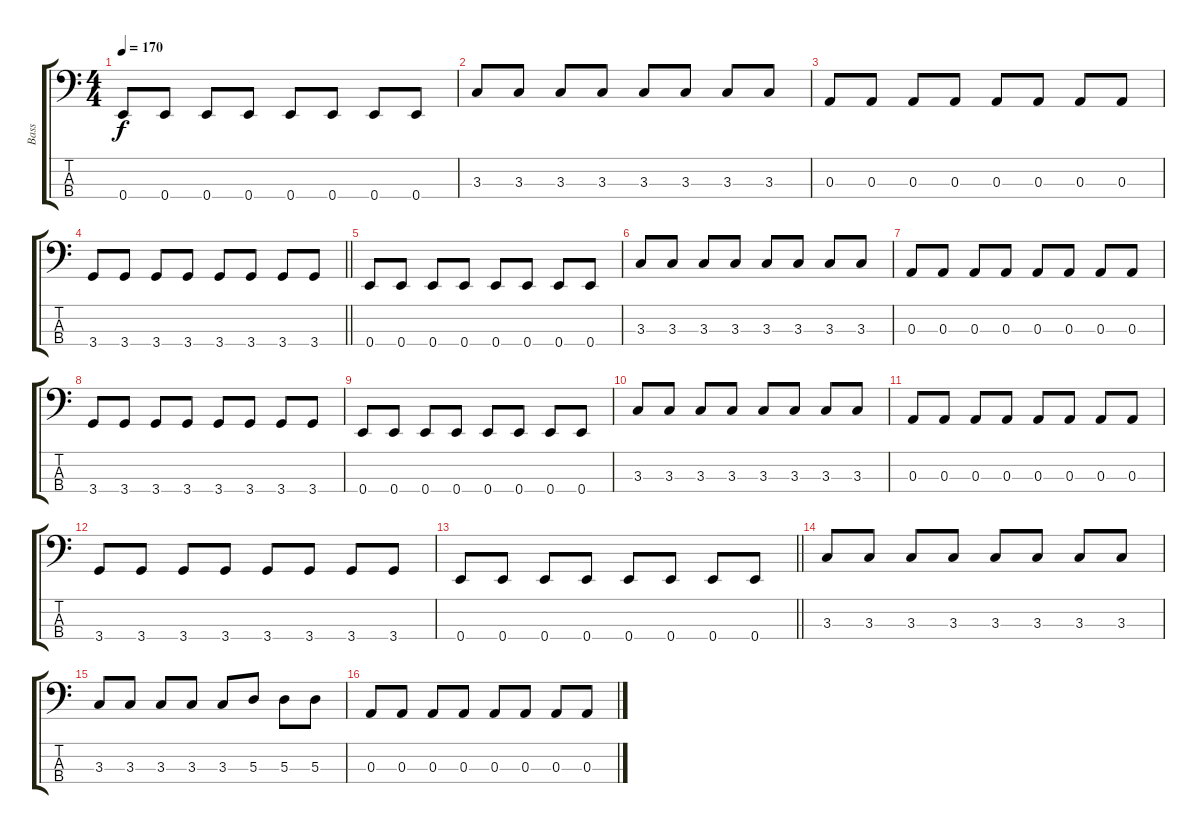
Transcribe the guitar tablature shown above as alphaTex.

\track ("Bass" "Bass") {instrument electricbassfinger}
\staff {score tabs}
\tuning (G2 D2 A1 E1) {hide}
\ts (4 4)
\tempo 170
\clef f4
\ks c
0.4.8{dy f} 0.4.8 0.4.8 0.4.8 0.4.8 0.4.8 0.4.8 0.4.8 |
3.3.8 3.3.8 3.3.8 3.3.8 3.3.8 3.3.8 3.3.8 3.3.8 |
0.3.8 0.3.8 0.3.8 0.3.8 0.3.8 0.3.8 0.3.8 0.3.8 |
\barLineRight lightlight
3.4.8 3.4.8 3.4.8 3.4.8 3.4.8 3.4.8 3.4.8 3.4.8 |
0.4.8 0.4.8 0.4.8 0.4.8 0.4.8 0.4.8 0.4.8 0.4.8 |
3.3.8 3.3.8 3.3.8 3.3.8 3.3.8 3.3.8 3.3.8 3.3.8 |
0.3.8 0.3.8 0.3.8 0.3.8 0.3.8 0.3.8 0.3.8 0.3.8 |
3.4.8 3.4.8 3.4.8 3.4.8 3.4.8 3.4.8 3.4.8 3.4.8 |
0.4.8 0.4.8 0.4.8 0.4.8 0.4.8 0.4.8 0.4.8 0.4.8 |
3.3.8 3.3.8 3.3.8 3.3.8 3.3.8 3.3.8 3.3.8 3.3.8 |
0.3.8 0.3.8 0.3.8 0.3.8 0.3.8 0.3.8 0.3.8 0.3.8 |
3.4.8 3.4.8 3.4.8 3.4.8 3.4.8 3.4.8 3.4.8 3.4.8 |
\barLineRight lightlight
0.4.8 0.4.8 0.4.8 0.4.8 0.4.8 0.4.8 0.4.8 0.4.8 |
3.3.8 3.3.8 3.3.8 3.3.8 3.3.8 3.3.8 3.3.8 3.3.8 |
3.3.8 3.3.8 3.3.8 3.3.8 3.3.8 5.3.8 5.3.8 5.3.8 |
0.3.8 0.3.8 0.3.8 0.3.8 0.3.8 0.3.8 0.3.8 0.3.8
